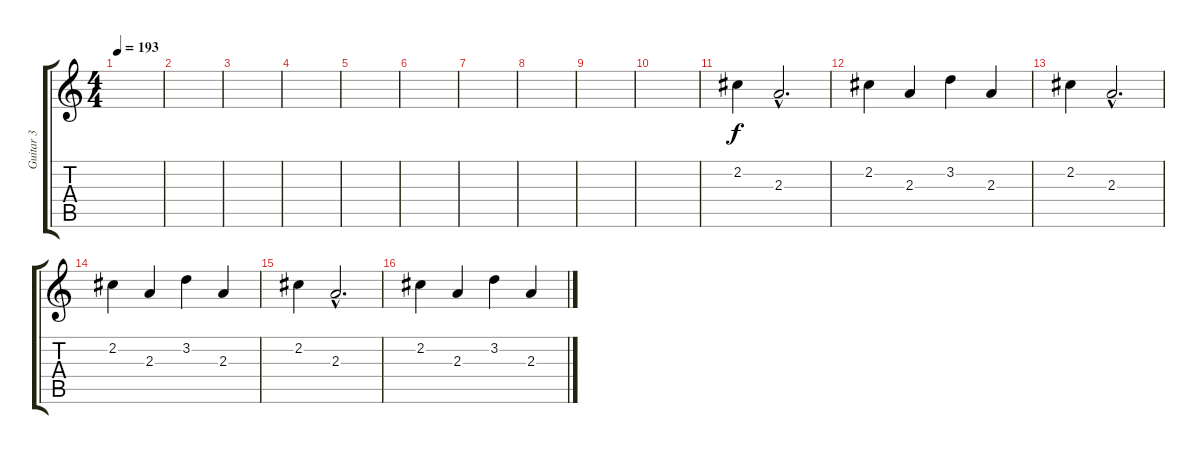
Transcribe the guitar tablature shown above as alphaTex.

\track ("Guitar 3" "Guitar 3") {instrument acousticguitarsteel}
\staff {score tabs}
\tuning (E4 B3 G3 D3 A2 E2) {hide}
\ts (4 4)
\tempo 193
\clef g2
\ks c
|
|
|
|
|
|
|
|
|
|
2.2.4 2.3{hac}.2{d} |
2.2.4 2.3.4 3.2.4 2.3.4 |
2.2.4 2.3{hac}.2{d} |
2.2.4 2.3.4 3.2.4 2.3.4 |
2.2.4 2.3{hac}.2{d} |
2.2.4 2.3.4 3.2.4 2.3.4
